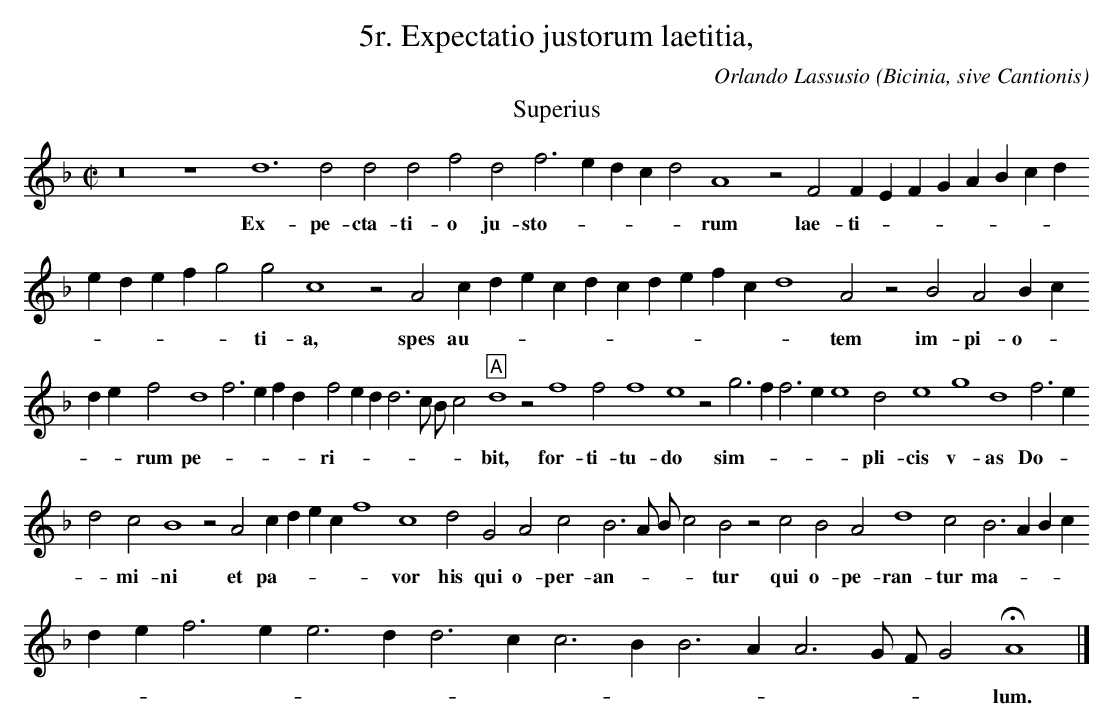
X:1
T:5r. Expectatio justorum laetitia,
C:Orlando Lassusio
O: Bicinia, sive Cantionis
M:C|
L:1/4
K:A phrygian
T: Superius
z8 z4 d6 d2 d2 d2 f2 d2 f3 e d c d2 A4 z2 F2 F E F G A B c d
w: Ex- pe- cta- ti- o ju- sto- - - - - rum lae- ti - - - - - - -
e d e f g2 g2 c4 z2 A2 c d e c d c d e f c d4 A2 z2 B2 A2 B c
w:- - - - - ti- a, spes au- - - - - - - - - - - tem im- pi- o- -
d e f2 d4 f3 e f d f2 e d d3 c/ B/ c2 "A"d4 z2 f4 f2 f4 e4 z2 g3 f f3 e e4 d2 e4 g4 d4 f3 e
w:- - rum pe-  - - - - ri- - - - - - - bit, for- ti- tu- do sim- - - - - pli- cis v- as Do- -
d2 c2 B4 z2 A2 c d e c f4 c4 d2 G2 A2 c2 B3 A/ B/ c2 B2 z2 c2 B2 A2 d4 c2 B3 A B c
w:- mi- ni et pa- - - - - vor his qui o- per- an- - - - tur qui o- pe- ran- tur  ma- - - -
d e f3 e e3 d d3 c c3 B B3 A A3 G/ F/ G2 HA4 |]
w:- - - - - - - - - - - - - - - - lum.
